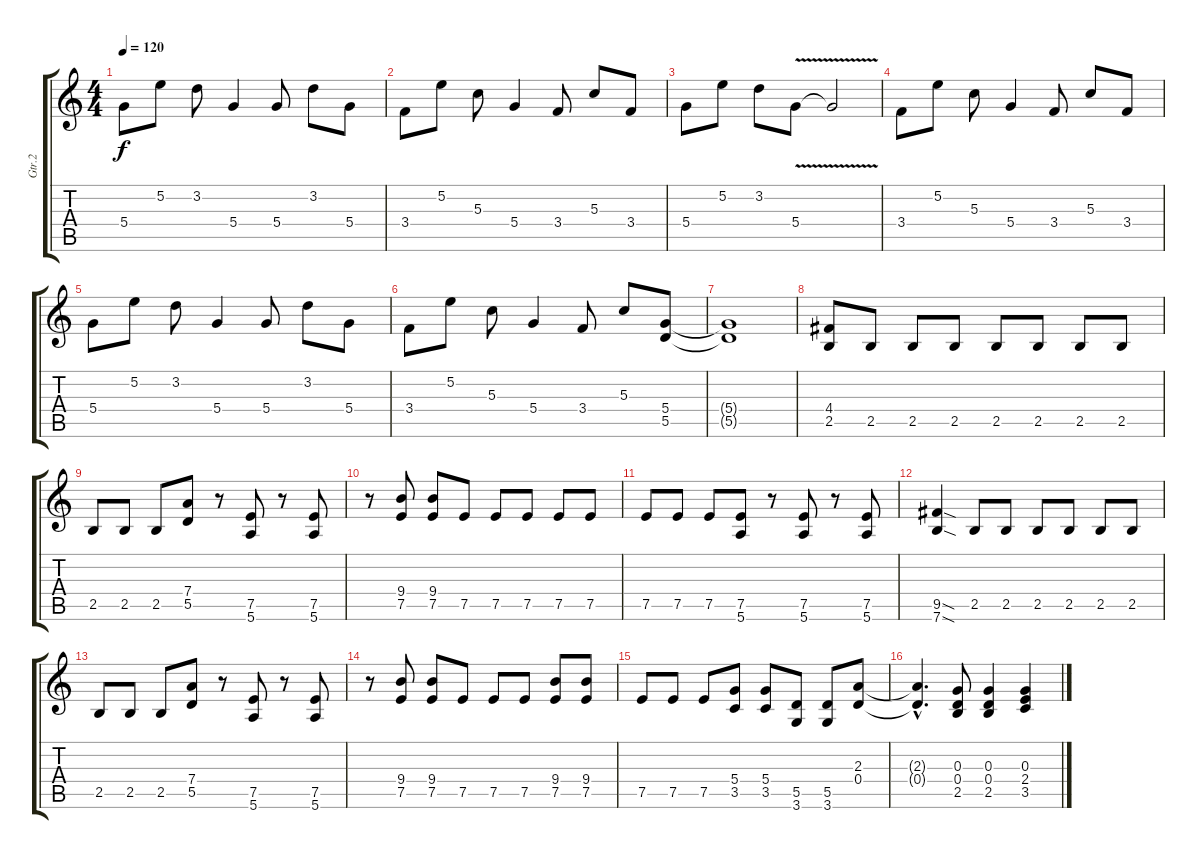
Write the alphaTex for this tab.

\track ("Gtr.2" "Gtr.2") {instrument overdrivenguitar}
\staff {score tabs}
\tuning (E4 B3 G3 D3 A2 E2) {hide}
\ts (4 4)
\tempo 120
\clef g2
\ks c
5.4.8{dy f} 5.2.8 3.2.8 5.4.4 5.4.8 3.2.8 5.4.8 |
3.4.8 5.2.8 5.3.8 5.4.4 3.4.8 5.3.8 3.4.8 |
5.4.8 5.2.8 3.2.8 5.4{v}.8 5.4{t}.2 |
3.4.8 5.2.8 5.3.8 5.4.4 3.4.8 5.3.8 3.4.8 |
5.4.8 5.2.8 3.2.8 5.4.4 5.4.8 3.2.8 5.4.8 |
3.4.8 5.2.8 5.3.8 5.4.4 3.4.8 5.3.8 (5.4 5.5).8 |
(5.4{t} 5.5{t}).1 |
(4.4 2.5).8 2.5.8 2.5.8 2.5.8 2.5.8 2.5.8 2.5.8 2.5.8 |
2.5.8 2.5.8 2.5.8 (7.4 5.5).8 r.8 (7.5 5.6).8 r.8 (7.5 5.6).8 |
r.8 (9.4 7.5).8 (9.4 7.5).8 7.5.8 7.5.8 7.5.8 7.5.8 7.5.8 |
7.5.8 7.5.8 7.5.8 (7.5 5.6).8 r.8 (7.5 5.6).8 r.8 (7.5 5.6).8 |
(9.5{sod} 7.6{sod}).4 2.5.8 2.5.8 2.5.8 2.5.8 2.5.8 2.5.8 |
2.5.8 2.5.8 2.5.8 (7.4 5.5).8 r.8 (7.5 5.6).8 r.8 (7.5 5.6).8 |
r.8 (9.4 7.5).8 (9.4 7.5).8 7.5.8 7.5.8 7.5.8 (9.4 7.5).8 (9.4 7.5).8 |
7.5.8 7.5.8 7.5.8 (5.4 3.5).8 (5.4 3.5).8 (5.5 3.6).8 (5.5 3.6).8 (2.3 0.4).8 |
(2.3{hac t} 0.4{hac t}).4{d} (0.3 0.4 2.5).8 (0.3 0.4 2.5).4 (0.3 2.4 3.5).4
